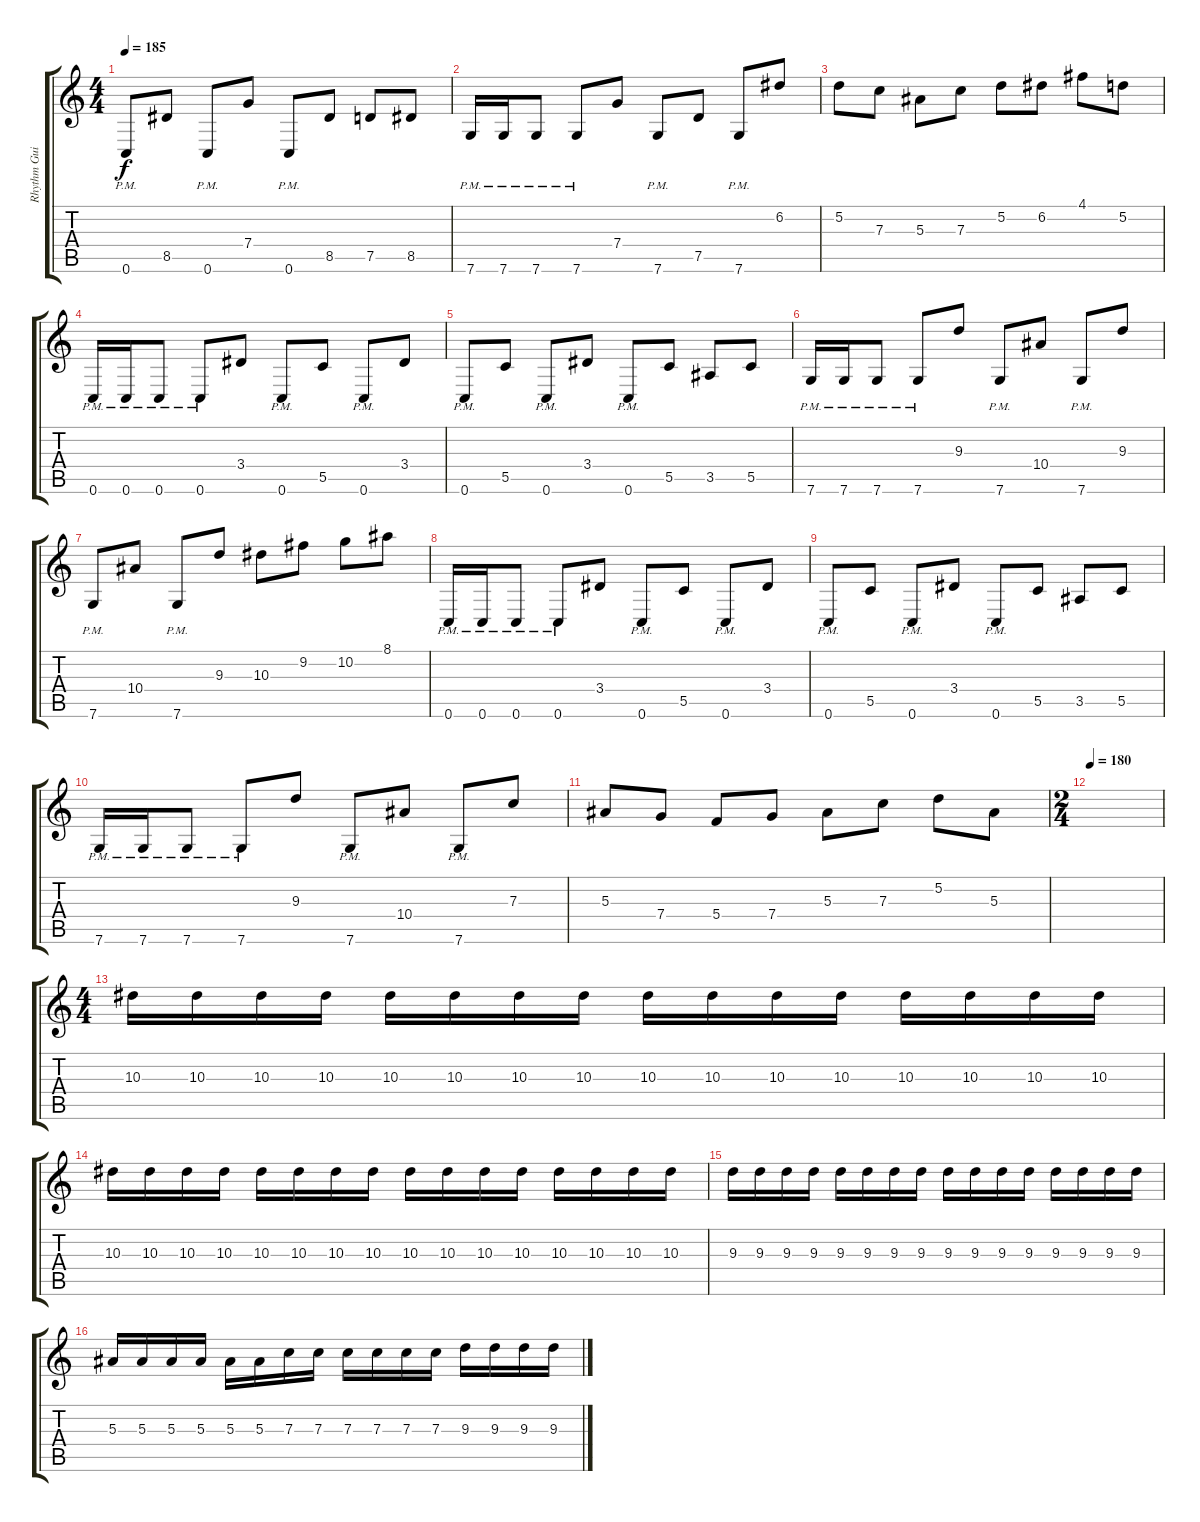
\track ("Rhythm Guitar 2" "Rhythm Gui") {instrument distortionguitar}
\staff {score tabs}
\tuning (D4 A3 F3 C3 G2 C2) {hide}
\ts (4 4)
\tempo 185
\clef g2
\ks c
0.6{pm}.8{dy f} 8.5.8 0.6{pm}.8 7.4.8 0.6{pm}.8 8.5.8 7.5.8 8.5.8 |
7.6{pm}.16 7.6{pm}.16 7.6{pm}.8 7.6{pm}.8 7.4.8 7.6{pm}.8 7.5.8 7.6{pm}.8 6.2.8 |
5.2.8 7.3.8 5.3.8 7.3.8 5.2.8 6.2.8 4.1.8 5.2.8 |
0.6{pm}.16 0.6{pm}.16 0.6{pm}.8 0.6{pm}.8 3.4.8 0.6{pm}.8 5.5.8 0.6{pm}.8 3.4.8 |
0.6{pm}.8 5.5.8 0.6{pm}.8 3.4.8 0.6{pm}.8 5.5.8 3.5.8 5.5.8 |
7.6{pm}.16 7.6{pm}.16 7.6{pm}.8 7.6{pm}.8 9.3.8 7.6{pm}.8 10.4.8 7.6{pm}.8 9.3.8 |
7.6{pm}.8 10.4.8 7.6{pm}.8 9.3.8 10.3.8 9.2.8 10.2.8 8.1.8 |
0.6{pm}.16 0.6{pm}.16 0.6{pm}.8 0.6{pm}.8 3.4.8 0.6{pm}.8 5.5.8 0.6{pm}.8 3.4.8 |
0.6{pm}.8 5.5.8 0.6{pm}.8 3.4.8 0.6{pm}.8 5.5.8 3.5.8 5.5.8 |
7.6{pm}.16 7.6{pm}.16 7.6{pm}.8 7.6{pm}.8 9.3.8 7.6{pm}.8 10.4.8 7.6{pm}.8 7.3.8 |
5.3.8 7.4.8 5.4.8 7.4.8 5.3.8 7.3.8 5.2.8 5.3.8 |
\ts (2 4)
\tempo 180
|
\ts (4 4)
10.3.16 10.3.16 10.3.16 10.3.16 10.3.16 10.3.16 10.3.16 10.3.16 10.3.16 10.3.16 10.3.16 10.3.16 10.3.16 10.3.16 10.3.16 10.3.16 |
10.3.16 10.3.16 10.3.16 10.3.16 10.3.16 10.3.16 10.3.16 10.3.16 10.3.16 10.3.16 10.3.16 10.3.16 10.3.16 10.3.16 10.3.16 10.3.16 |
9.3.16 9.3.16 9.3.16 9.3.16 9.3.16 9.3.16 9.3.16 9.3.16 9.3.16 9.3.16 9.3.16 9.3.16 9.3.16 9.3.16 9.3.16 9.3.16 |
5.3.16 5.3.16 5.3.16 5.3.16 5.3.16 5.3.16 7.3.16 7.3.16 7.3.16 7.3.16 7.3.16 7.3.16 9.3.16 9.3.16 9.3.16 9.3.16
